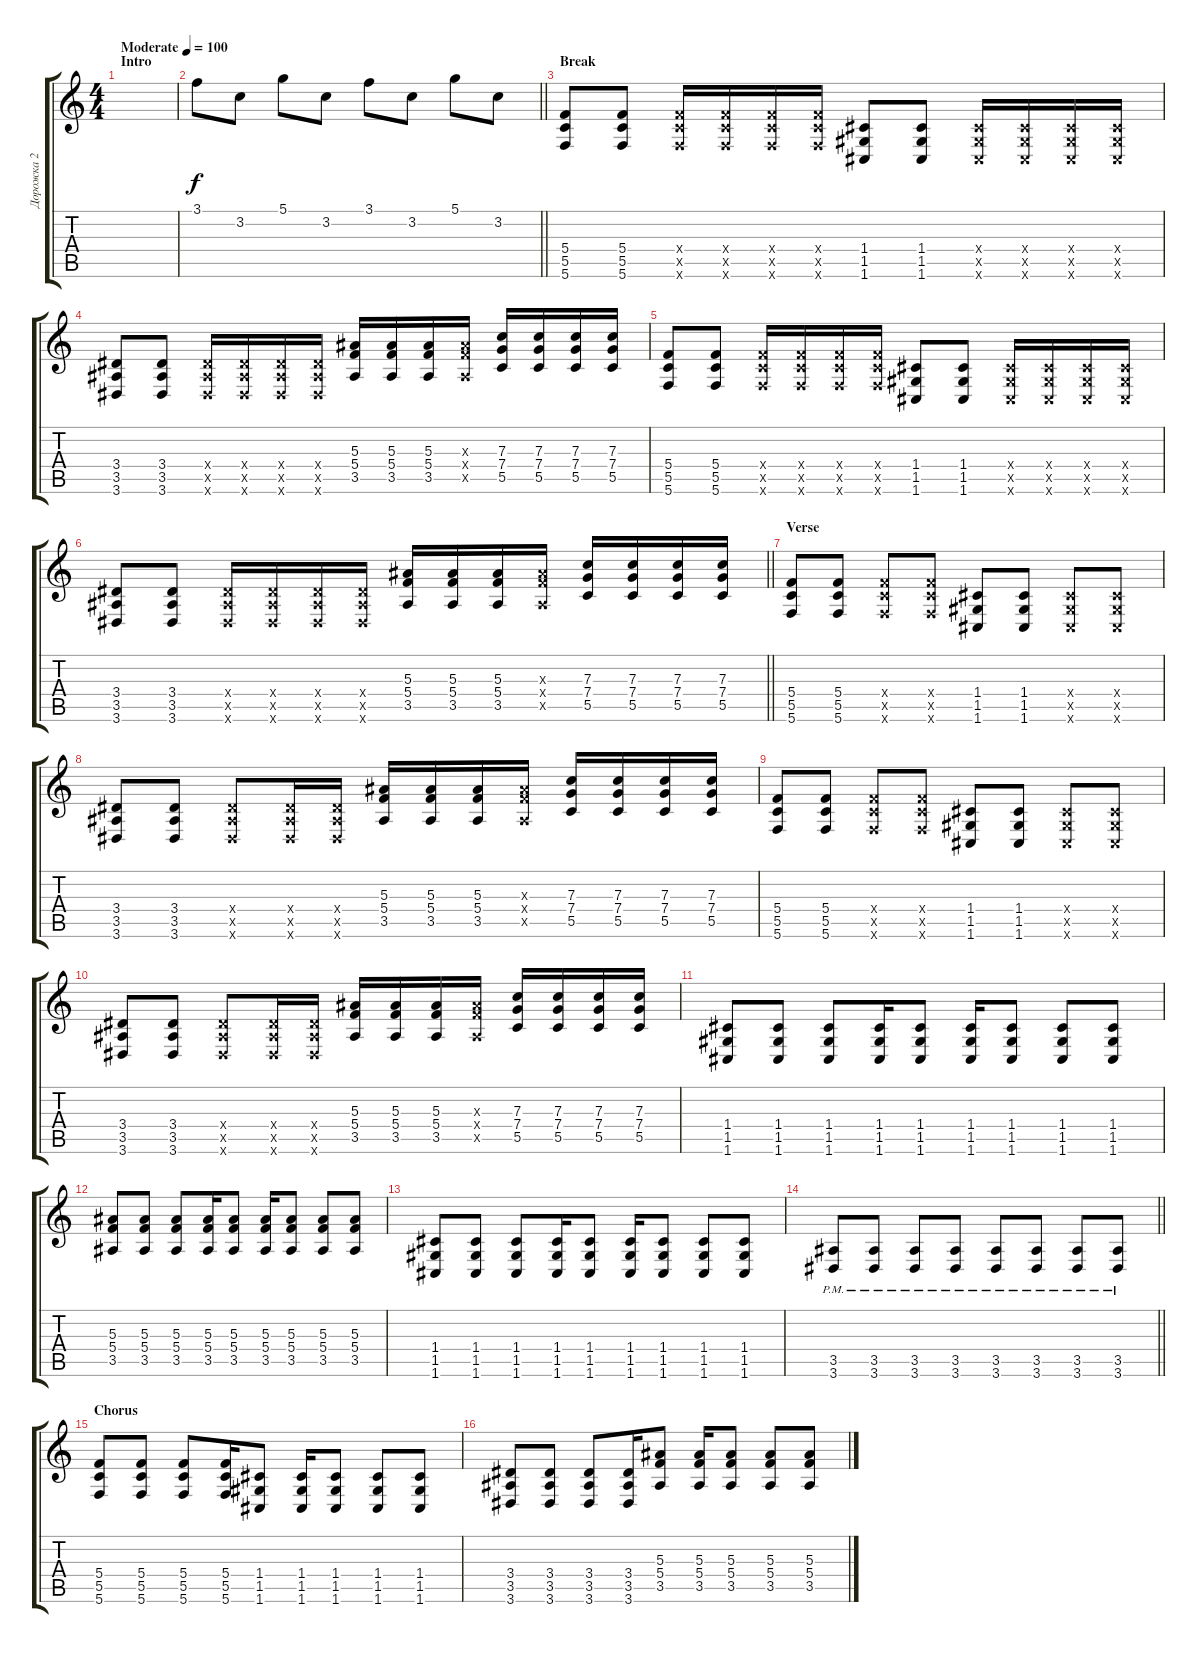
\track ("Дорожка 2" "Дорожка 2") {instrument distortionguitar}
\staff {score tabs}
\tuning (D4 A3 F3 C3 G2 C2) {hide}
\ts (4 4)
\section ("" "Intro")
\tempo (100 "Moderate")
\clef g2
\ks c
|
\barLineRight lightlight
3.1.8 3.2.8 5.1.8 3.2.8 3.1.8 3.2.8 5.1.8 3.2.8 |
\section ("" "Break")
(5.4 5.5 5.6).8 (5.4 5.5 5.6).8 (5.4{x} 5.5{x} 5.6{x}).16 (5.4{x} 5.5{x} 5.6{x}).16 (5.4{x} 5.5{x} 5.6{x}).16 (5.4{x} 5.5{x} 5.6{x}).16 (1.4 1.5 1.6).8 (1.4 1.5 1.6).8 (1.4{x} 1.5{x} 1.6{x}).16 (1.4{x} 1.5{x} 1.6{x}).16 (1.4{x} 1.5{x} 1.6{x}).16 (1.4{x} 1.5{x} 1.6{x}).16 |
(3.4 3.5 3.6).8 (3.4 3.5 3.6).8 (3.4{x} 3.5{x} 3.6{x}).16 (3.4{x} 3.5{x} 3.6{x}).16 (3.4{x} 3.5{x} 3.6{x}).16 (3.4{x} 3.5{x} 3.6{x}).16 (5.3 5.4 3.5).16 (5.3 5.4 3.5).16 (5.3 5.4 3.5).16 (5.3{x} 5.4{x} 3.5{x}).16 (7.3 7.4 5.5).16 (7.3 7.4 5.5).16 (7.3 7.4 5.5).16 (7.3 7.4 5.5).16 |
(5.4 5.5 5.6).8 (5.4 5.5 5.6).8 (5.4{x} 5.5{x} 5.6{x}).16 (5.4{x} 5.5{x} 5.6{x}).16 (5.4{x} 5.5{x} 5.6{x}).16 (5.4{x} 5.5{x} 5.6{x}).16 (1.4 1.5 1.6).8 (1.4 1.5 1.6).8 (1.4{x} 1.5{x} 1.6{x}).16 (1.4{x} 1.5{x} 1.6{x}).16 (1.4{x} 1.5{x} 1.6{x}).16 (1.4{x} 1.5{x} 1.6{x}).16 |
\barLineRight lightlight
(3.4 3.5 3.6).8 (3.4 3.5 3.6).8 (3.4{x} 3.5{x} 3.6{x}).16 (3.4{x} 3.5{x} 3.6{x}).16 (3.4{x} 3.5{x} 3.6{x}).16 (3.4{x} 3.5{x} 3.6{x}).16 (5.3 5.4 3.5).16 (5.3 5.4 3.5).16 (5.3 5.4 3.5).16 (5.3{x} 5.4{x} 3.5{x}).16 (7.3 7.4 5.5).16 (7.3 7.4 5.5).16 (7.3 7.4 5.5).16 (7.3 7.4 5.5).16 |
\section ("" "Verse")
(5.4 5.5 5.6).8 (5.4 5.5 5.6).8 (5.4{x} 5.5{x} 5.6{x}).8 (5.4{x} 5.5{x} 5.6{x}).8 (1.4 1.5 1.6).8 (1.4 1.5 1.6).8 (1.4{x} 1.5{x} 1.6{x}).8 (1.4{x} 1.5{x} 1.6{x}).8 |
(3.4 3.5 3.6).8 (3.4 3.5 3.6).8 (3.4{x} 3.5{x} 3.6{x}).8 (3.4{x} 3.5{x} 3.6{x}).16 (3.4{x} 3.5{x} 3.6{x}).16 (5.3 5.4 3.5).16 (5.3 5.4 3.5).16 (5.3 5.4 3.5).16 (5.3{x} 5.4{x} 3.5{x}).16 (7.3 7.4 5.5).16 (7.3 7.4 5.5).16 (7.3 7.4 5.5).16 (7.3 7.4 5.5).16 |
(5.4 5.5 5.6).8 (5.4 5.5 5.6).8 (5.4{x} 5.5{x} 5.6{x}).8 (5.4{x} 5.5{x} 5.6{x}).8 (1.4 1.5 1.6).8 (1.4 1.5 1.6).8 (1.4{x} 1.5{x} 1.6{x}).8 (1.4{x} 1.5{x} 1.6{x}).8 |
(3.4 3.5 3.6).8 (3.4 3.5 3.6).8 (3.4{x} 3.5{x} 3.6{x}).8 (3.4{x} 3.5{x} 3.6{x}).16 (3.4{x} 3.5{x} 3.6{x}).16 (5.3 5.4 3.5).16 (5.3 5.4 3.5).16 (5.3 5.4 3.5).16 (5.3{x} 5.4{x} 3.5{x}).16 (7.3 7.4 5.5).16 (7.3 7.4 5.5).16 (7.3 7.4 5.5).16 (7.3 7.4 5.5).16 |
(1.4 1.5 1.6).8 (1.4 1.5 1.6).8 (1.4 1.5 1.6).8 (1.4 1.5 1.6).16 (1.4 1.5 1.6).8 (1.4 1.5 1.6).16 (1.4 1.5 1.6).8 (1.4 1.5 1.6).8 (1.4 1.5 1.6).8 |
(5.3 5.4 3.5).8 (5.3 5.4 3.5).8 (5.3 5.4 3.5).8 (5.3 5.4 3.5).16 (5.3 5.4 3.5).8 (5.3 5.4 3.5).16 (5.3 5.4 3.5).8 (5.3 5.4 3.5).8 (5.3 5.4 3.5).8 |
(1.4 1.5 1.6).8 (1.4 1.5 1.6).8 (1.4 1.5 1.6).8 (1.4 1.5 1.6).16 (1.4 1.5 1.6).8 (1.4 1.5 1.6).16 (1.4 1.5 1.6).8 (1.4 1.5 1.6).8 (1.4 1.5 1.6).8 |
\barLineRight lightlight
(3.5{pm} 3.6{pm}).8 (3.5{pm} 3.6{pm}).8 (3.5{pm} 3.6{pm}).8 (3.5{pm} 3.6{pm}).8 (3.5{pm} 3.6{pm}).8 (3.5{pm} 3.6{pm}).8 (3.5{pm} 3.6{pm}).8 (3.5{pm} 3.6{pm}).8 |
\section ("" "Chorus")
(5.4 5.5 5.6).8 (5.4 5.5 5.6).8 (5.4 5.5 5.6).8 (5.4 5.5 5.6).16 (1.4 1.5 1.6).8 (1.4 1.5 1.6).16 (1.4 1.5 1.6).8 (1.4 1.5 1.6).8 (1.4 1.5 1.6).8 |
(3.4 3.5 3.6).8 (3.4 3.5 3.6).8 (3.4 3.5 3.6).8 (3.4 3.5 3.6).16 (5.3 5.4 3.5).8 (5.3 5.4 3.5).16 (5.3 5.4 3.5).8 (5.3 5.4 3.5).8 (5.3 5.4 3.5).8
